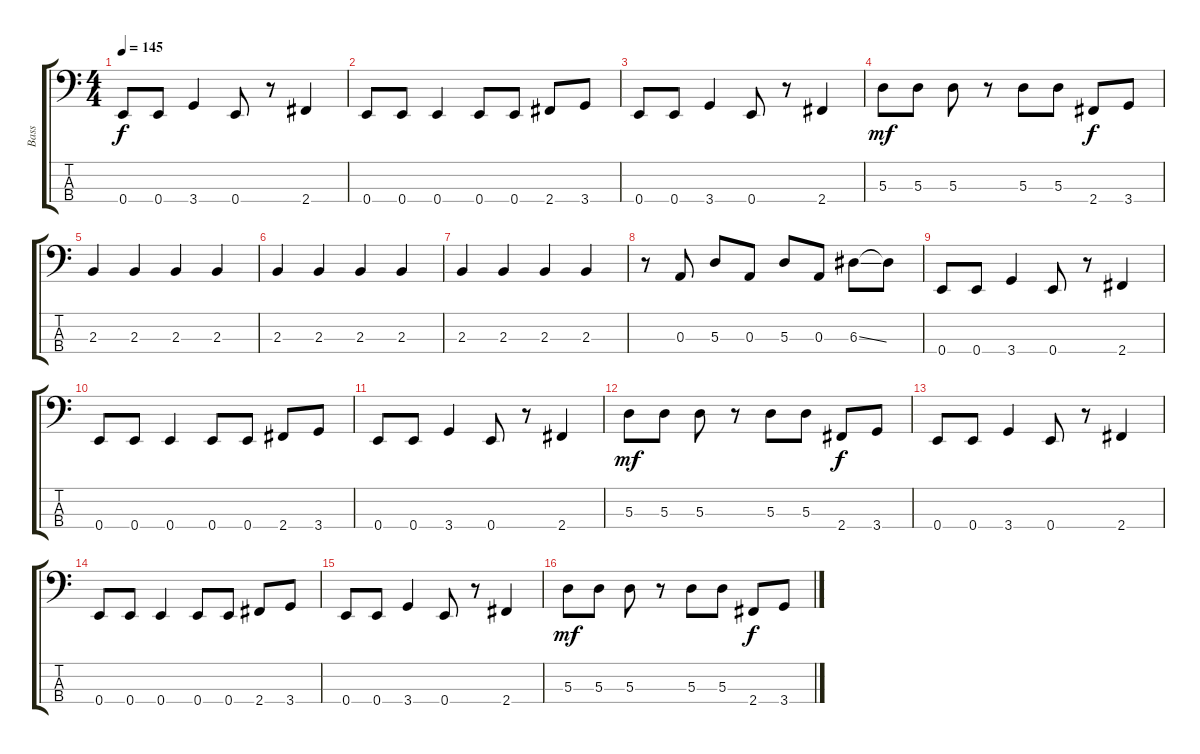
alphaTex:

\track ("Bass" "Bass") {instrument electricbasspick}
\staff {score tabs}
\tuning (G2 D2 A1 E1) {hide}
\ts (4 4)
\tempo 145
\clef f4
\ks c
0.4.8{dy f} 0.4.8 3.4.4 0.4.8 r.8 2.4.4 |
0.4.8 0.4.8 0.4.4 0.4.8 0.4.8 2.4.8 3.4.8 |
0.4.8 0.4.8 3.4.4 0.4.8 r.8 2.4.4 |
5.3.8{dy mf} 5.3.8 5.3.8 r.8 5.3.8 5.3.8 2.4.8{dy f} 3.4.8 |
2.3.4 2.3.4 2.3.4 2.3.4 |
2.3.4 2.3.4 2.3.4 2.3.4 |
2.3.4 2.3.4 2.3.4 2.3.4 |
r.8 0.3.8 5.3.8 0.3.8 5.3.8 0.3.8 6.3{ss}.8 6.3{t}.8 |
0.4.8 0.4.8 3.4.4 0.4.8 r.8 2.4.4 |
0.4.8 0.4.8 0.4.4 0.4.8 0.4.8 2.4.8 3.4.8 |
0.4.8 0.4.8 3.4.4 0.4.8 r.8 2.4.4 |
5.3.8{dy mf} 5.3.8 5.3.8 r.8 5.3.8 5.3.8 2.4.8{dy f} 3.4.8 |
0.4.8 0.4.8 3.4.4 0.4.8 r.8 2.4.4 |
0.4.8 0.4.8 0.4.4 0.4.8 0.4.8 2.4.8 3.4.8 |
0.4.8 0.4.8 3.4.4 0.4.8 r.8 2.4.4 |
5.3.8{dy mf} 5.3.8 5.3.8 r.8 5.3.8 5.3.8 2.4.8{dy f} 3.4.8
